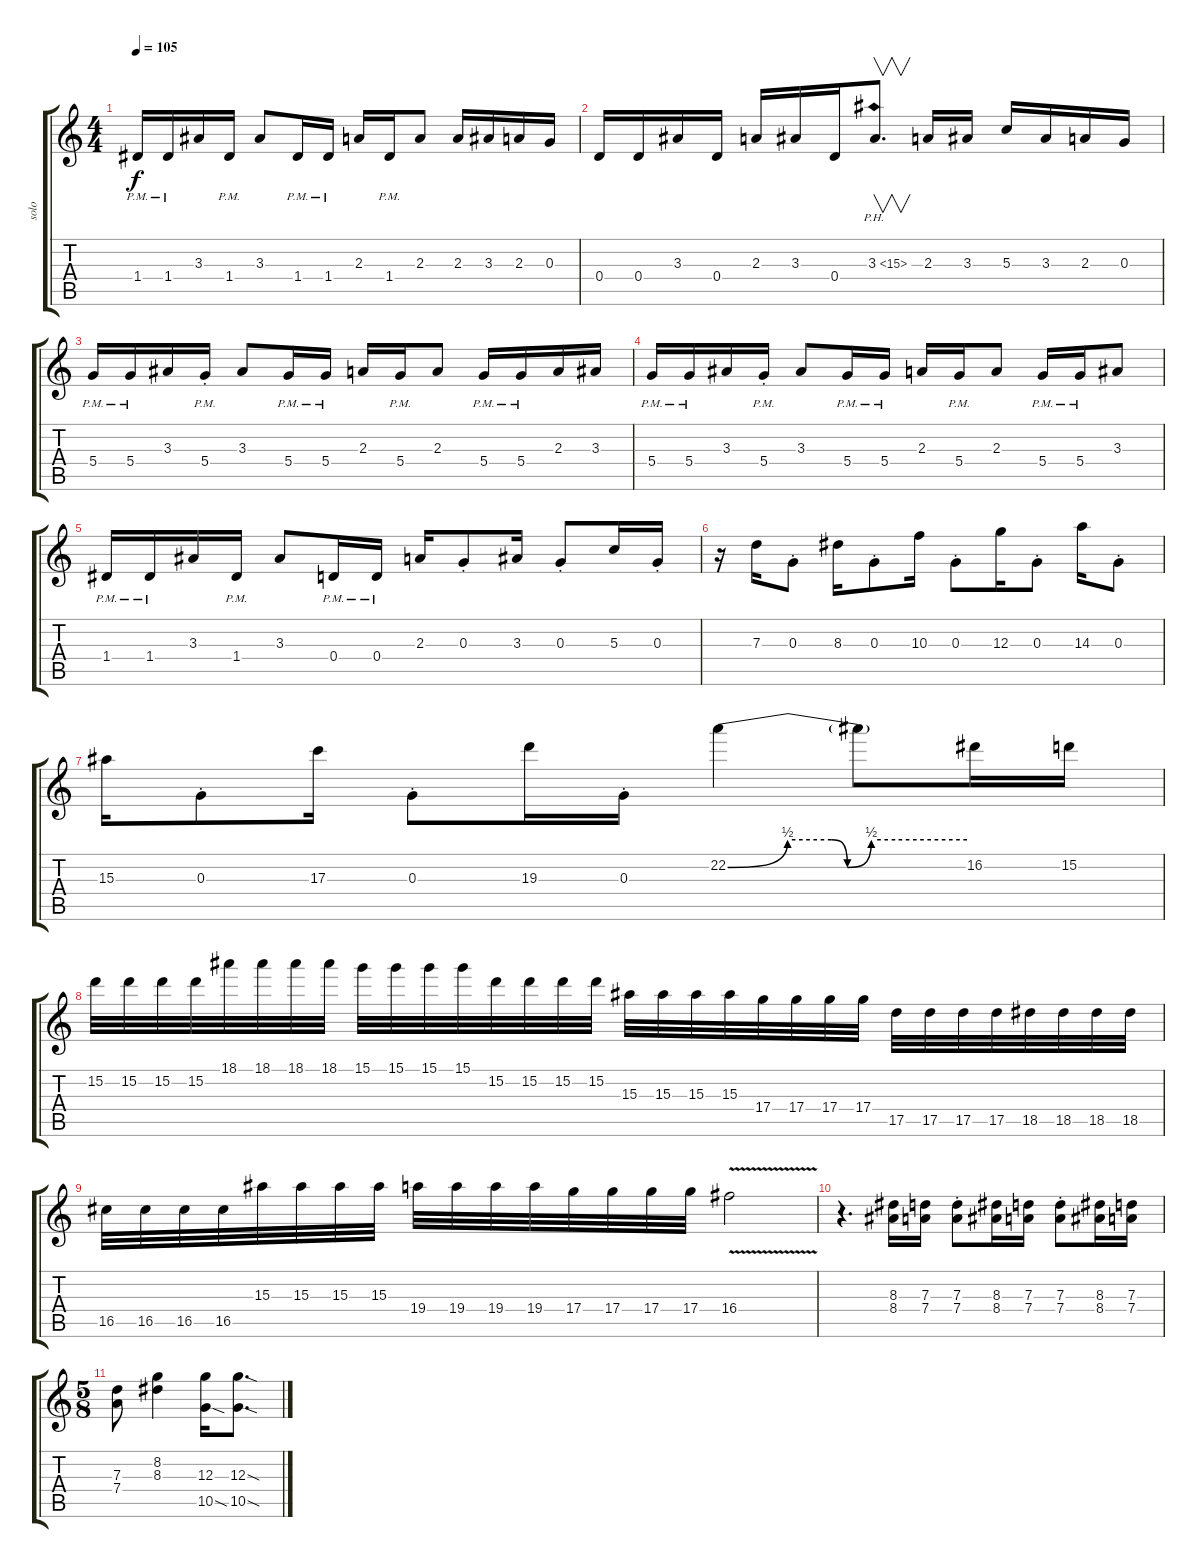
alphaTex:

\track ("solo" "solo") {instrument distortionguitar}
\staff {score tabs}
\tuning (E4 B3 G3 D3 A2 E2) {hide}
\ts (4 4)
\tempo 105
\clef g2
\ks c
1.4{pm}.16{dy f} 1.4{pm}.16 3.3.16 1.4{pm}.16 3.3.8 1.4{pm}.16 1.4{pm}.16 2.3.16 1.4{pm}.16 2.3.8 2.3.16 3.3.16 2.3.16 0.3.16 |
0.4.16 0.4.16 3.3.16 0.4.16 2.3.16 3.3.16 0.4.16 3.3{ph 12}.8{v d} 2.3.16 3.3.16 5.3.16 3.3.16 2.3.16 0.3.16 |
5.4{pm}.16 5.4{pm}.16 3.3.16 5.4{pm st}.16 3.3.8 5.4{pm}.16 5.4{pm}.16 2.3.16 5.4{pm}.16 2.3.8 5.4{pm}.16 5.4{pm}.16 2.3.16 3.3.16 |
5.4{pm}.16 5.4{pm}.16 3.3.16 5.4{pm st}.16 3.3.8 5.4{pm}.16 5.4{pm}.16 2.3.16 5.4{pm}.16 2.3.8 5.4{pm}.16 5.4{pm}.16 3.3.8 |
1.4{pm}.16 1.4{pm}.16 3.3.16 1.4{pm}.16 3.3.8 0.4{pm}.16 0.4{pm}.16 2.3.16 0.3{st}.8 3.3.16 0.3{st}.8 5.3.16 0.3{st}.16 |
r.16 7.3.16 0.3{st}.8 8.3.16 0.3{st}.8 10.3.16 0.3{st}.8 12.3.16 0.3{st}.8 14.3.16 0.3{st}.8 |
15.3.16 0.3{st}.8 17.3.16 0.3{st}.8 19.3.16 0.3{st}.16 22.2{be (custom 0 0 15 2 26 2 30 0 36 2 42 2 60 2)}.4 22.2{t}.8 16.2.16 15.2.16 |
15.2.32 15.2.32 15.2.32 15.2.32 18.1.32 18.1.32 18.1.32 18.1.32 15.1.32 15.1.32 15.1.32 15.1.32 15.2.32 15.2.32 15.2.32 15.2.32 15.3.32 15.3.32 15.3.32 15.3.32 17.4.32 17.4.32 17.4.32 17.4.32 17.5.32 17.5.32 17.5.32 17.5.32 18.5.32 18.5.32 18.5.32 18.5.32 |
16.5.32 16.5.32 16.5.32 16.5.32 15.3.32 15.3.32 15.3.32 15.3.32 19.4.32 19.4.32 19.4.32 19.4.32 17.4.32 17.4.32 17.4.32 17.4.32 16.4{v}.2 |
r.4{d} (8.3 8.4).16 (7.3 7.4).16 (7.3{st} 7.4{st}).8 (8.3 8.4).16 (7.3 7.4).16 (7.3{st} 7.4{st}).8 (8.3 8.4).16 (7.3 7.4).16 |
\ts (5 8)
(7.3 7.4).8 (8.2 8.3).4 (12.3 10.5{sod}).16 (12.3{sod} 10.5{sod}).8{d}
